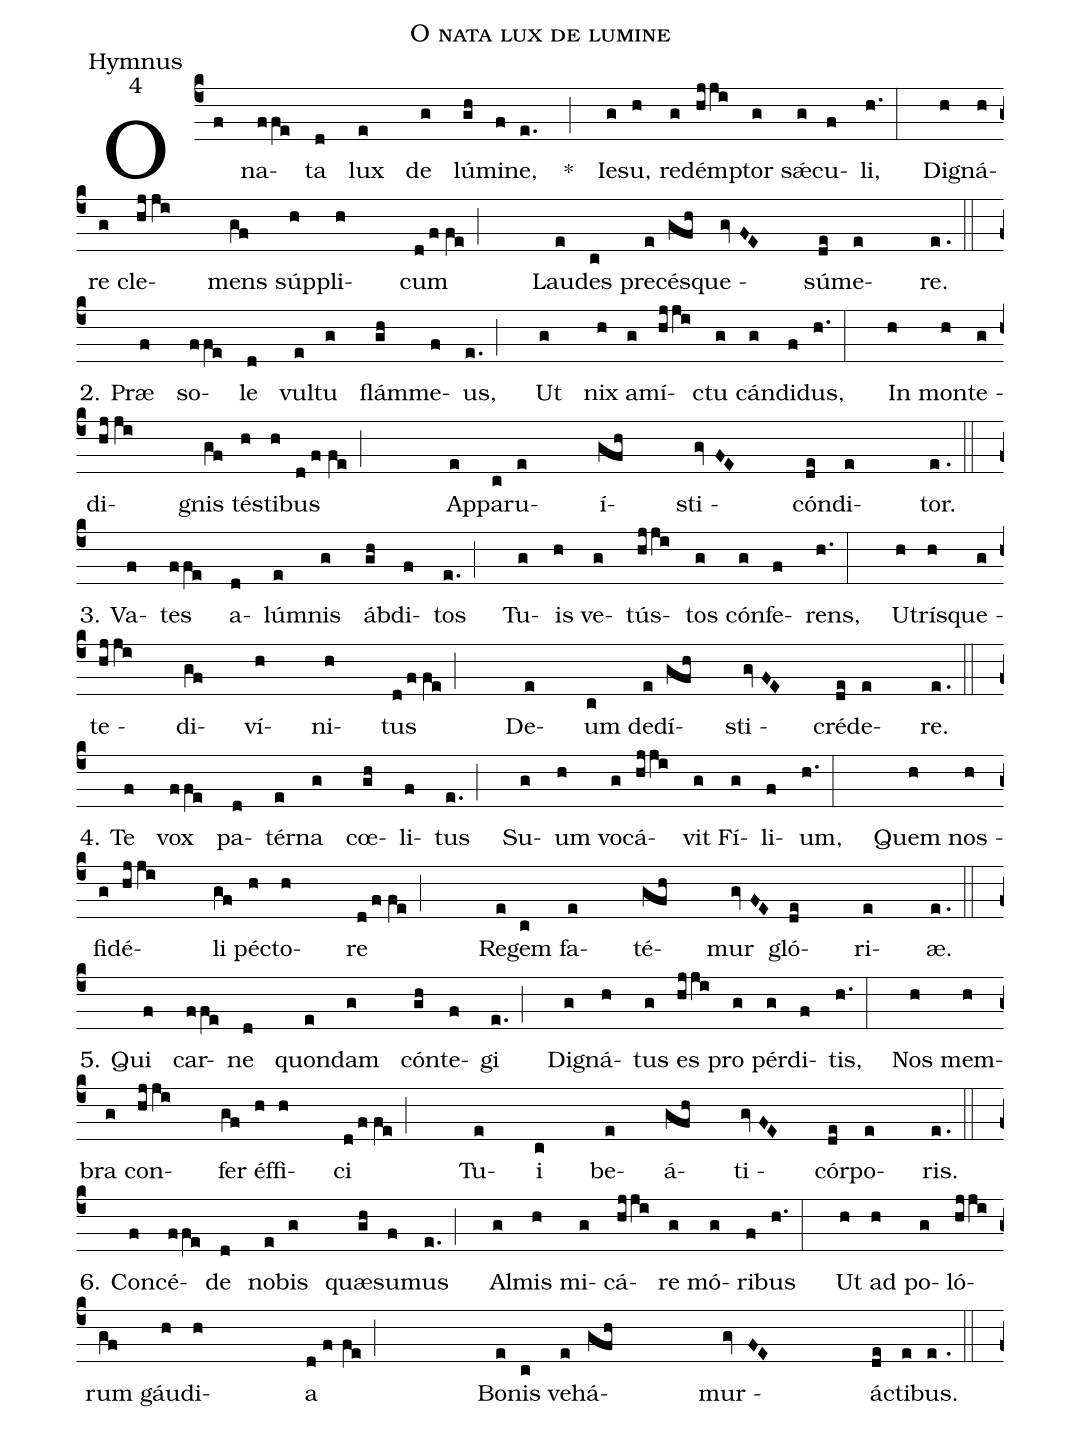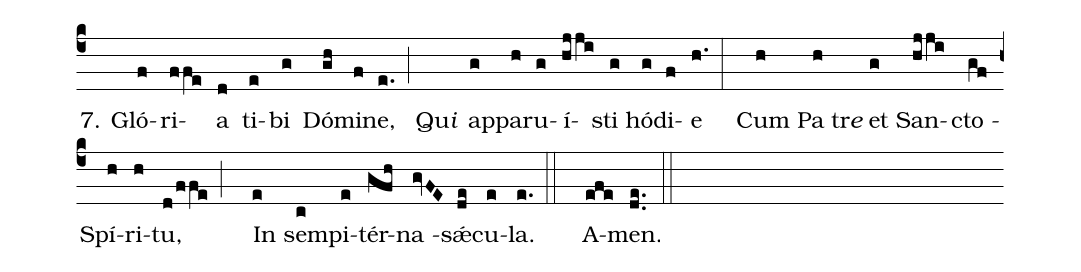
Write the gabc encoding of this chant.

name:O nata lux de lumine;
office-part:Hymnus;
mode:4;
%%
(c4)O(f) na(ffe)ta(d) lux(e) de(g) lú(gh)mi(f)ne, (e.) * (;)
Ie(g)su, (h)re(g)dém(hjji)ptor (g)sǽ(g)cu(f)li, (h.:)
Di(h)gná(h)re (g)cle(hjji)mens (gf)súp(h)pli(h)cum (d/ffe;)
Lau(e)des (c)pre(e)cés(gfh)que (gvFE)sú(de)me(e)re. (e.::z)
2. Præ(f) so(ffe)le(d) vul(e)tu(g) flám(gh)me(f)us, (e.;)
Ut(g) nix (h)a(g)mí(hjji)ctu (g)cán(g)di(f)dus, (h.:)
In (h)mon(h)te (g)di(hjji)gnis (gf)tés(h)ti(h)bus (d/ffe;)
Ap(e)pa(c)ru(e)í(gfh)sti (gvFE)cón(de)di(e)tor. (e.::z)

3. Va(f)tes(ffe) a(d)lúm(e)nis(g) áb(gh)di(f)tos (e.;)
Tu(g)is (h)ve(g)tús(hjji)tos (g)cón(g)fe(f)rens, (h.:)
U(h)trís(h)que (g)te (hjji)di(gf)ví(h)ni(h)tus (d/ffe;)
De(e)um (c)de(e)dí(gfh)sti (gvFE)cré(de)de(e)re. (e.::z)

4. Te(f) vox(ffe) pa(d)tér(e)na(g) cœ(gh)li(f)tus (e.;)
Su(g)um (h)vo(g)cá(hjji)vit (g)Fí(g)li(f)um, (h.:)
Quem (h)nos (h)fi(g)dé(hjji)li (gf)pé(h)cto(h)re (d/ffe;)
Re(e)gem (c)fa(e)té(gfh)mur (gvFE)gló(de)ri(e)æ. (e.::z)

5. Qui(f) car(ffe)ne(d) quon(e)dam(g) cón(gh)te(f)gi (e.;)
Di(g)gná(h)tus (g)es (hjji)pro (g)pér(g)di(f)tis, (h.:)
Nos (h)mem(h)bra (g)con(hjji)fer (gf)éf(h)fi(h)ci (d/ffe;)
Tu(e)i(c) be(e)á(gfh)ti (gvFE)cór(de)po(e)ris. (e.::z)

6. Con(f)cé(ffe)de(d) no(e)bis(g) quæ(gh)su(f)mus (e.;)
Al(g)mis (h)mi(g)cá(hjji)re (g)mó(g)ri(f)bus (h.:)
Ut (h)ad (h)po(g)ló(hjji)rum (gf)gáu(h)di(h)a (d/ffe;)
Bo(e)nis (c)ve(e)há(gfh)mur (gvFE)á(de)cti(e)bus. (e.::z)

7. Gló(f)ri(ffe)a(d) ti(e)bi(g) Dó(gh)mi(f)ne, (e.;)
Qu<i>i</i>() ap(g)pa(h)ru(g)í(hjji)sti (g)hó(g)di(f)e (h.:)
Cum (h)Pa(h)tr<i>e</i>() et (g)San(hjji)cto (gf)Spí(h)ri(h)tu, (d/ffe;)
In (e)sem(c)pi(e)tér(gfh)na (gvFE)sǽ(de)cu(e)la. (e.::) A(efe)men. (de..::)
